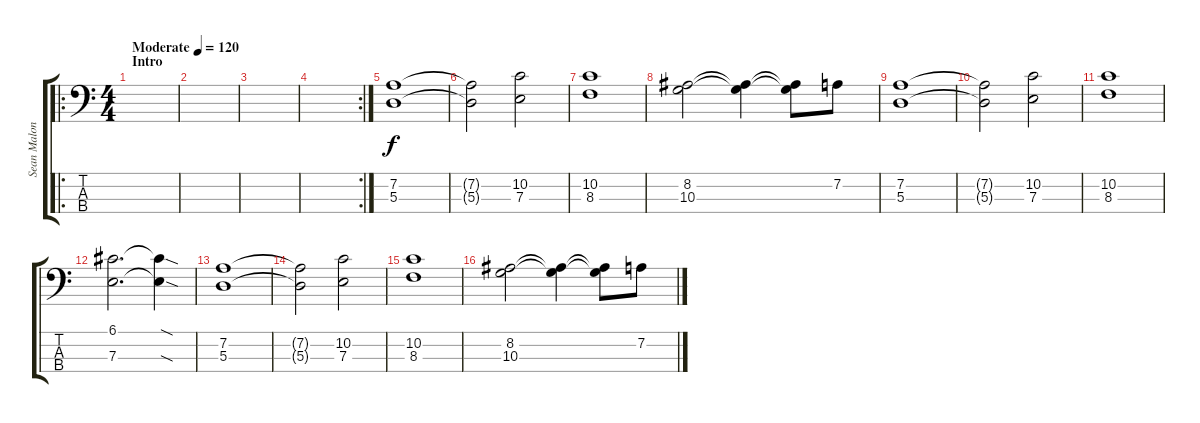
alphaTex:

\track ("Sean Malone" "Sean Malon") {instrument fretlessbass}
\staff {score tabs}
\tuning (G2 D2 A1 D1) {hide}
\ro
\ts (4 4)
\section ("" "Intro")
\tempo (120 "Moderate")
\tempo 219
\tempo (120 "Moderate")
\clef f4
\ks c
|
|
|
\rc 2
|
(7.2 5.3).1 |
(7.2{t} 5.3{t}).2 (10.2 7.3).2 |
(10.2 8.3).1 |
(8.2 10.3).2 (8.2{t} 10.3{t}).4 (8.2{t} 10.3{t}).8 7.2.8 |
(7.2 5.3).1 |
(7.2{t} 5.3{t}).2 (10.2 7.3).2 |
(10.2 8.3).1 |
(6.1 7.3).2{d} (6.1{sod t} 7.3{sod t}).4 |
(7.2 5.3).1 |
(7.2{t} 5.3{t}).2 (10.2 7.3).2 |
(10.2 8.3).1 |
(8.2 10.3).2 (8.2{t} 10.3{t}).4 (8.2{t} 10.3{t}).8 7.2.8
